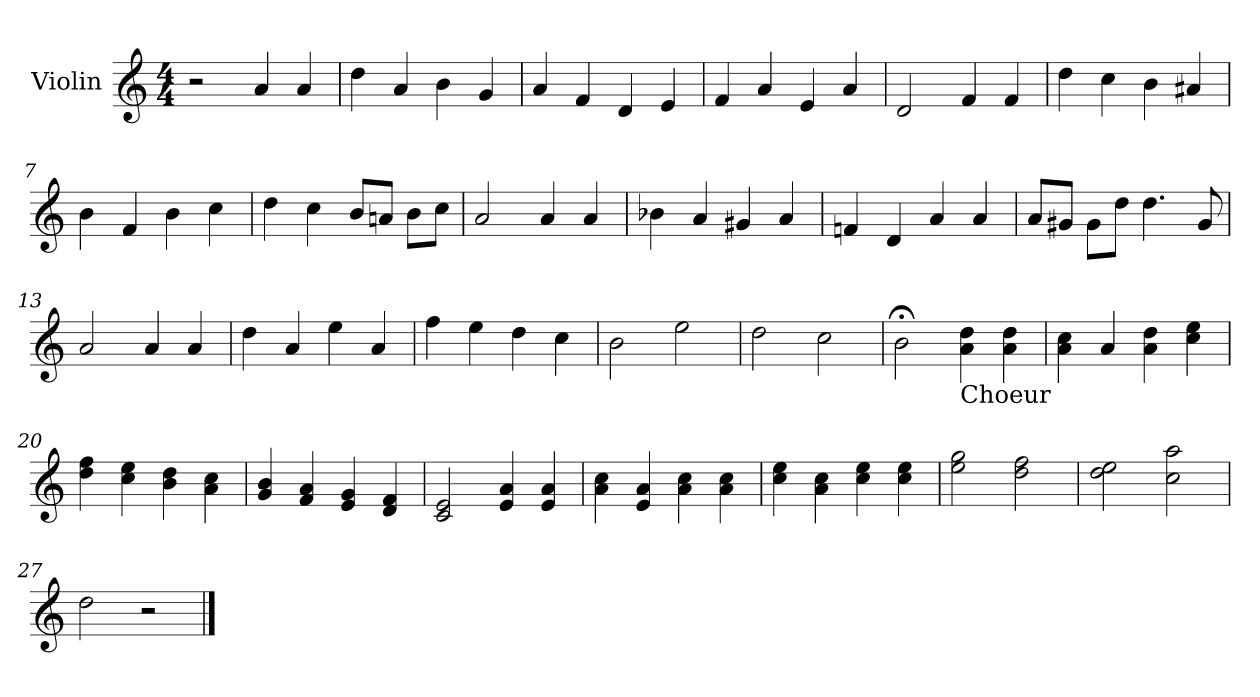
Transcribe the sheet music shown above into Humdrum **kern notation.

**kern	**dynam
*part1	*part1
*staff1	*staff1
*I"Violin	*
*I'Vln.	*
*clefG2	*
*M4/4	*
=1	=1
!	!LO:DY:a
2r	Maestoso.
4a/	.
4a/	.
=2	=2
4dd\	.
4a/	.
4b\	.
4g/	.
=3	=3
4a/	.
4f/	.
4d/	.
4e/	.
=4	=4
4f/	.
4a/	.
4e/	.
4a/	.
=5	=5
2d/	.
4f/	.
4f/	.
=6	=6
4dd\	.
4cc\	.
4b\	.
4a#X/	.
=7	=7
4b\	.
4f/	.
4b\	.
4cc\	.
!!LO:LB:g=z
=8	=8
4dd\	.
4cc\	.
8bL	.
8anJ	.
8bL	.
8ccJ	.
=9	=9
2a/	.
4a/	.
4a/	.
=10	=10
4b-X\	.
4a/	.
4g#X/	.
4a/	.
=11	=11
4fn/	.
4d/	.
4a/	.
4a/	.
=12	=12
8aL	.
8g#XJ	.
8g#L	.
8ddJ	.
4.dd\	.
8g#/	.
=13	=13
2a/	.
4a/	.
4a/	.
!!LO:LB:g=z
=14	=14
4dd\	.
4a/	.
4ee\	.
4a/	.
=15	=15
4ff\	.
4ee\	.
4dd\	.
4cc\	.
=16	=16
2b\	.
2ee\	.
=17	=17
2dd\	.
2cc\	.
=18	=18
2b;<\	.
!LO:TX:b:t=Choeur	!
!	!LO:DY:a
4a\ 4dd\	Vivace
4a\ 4dd\	.
=19	=19
4a\ 4cc\	.
4a/	.
4a\ 4dd\	.
4cc\ 4ee\	.
=20	=20
4dd\ 4ff\	.
4cc\ 4ee\	.
4b\ 4dd\	.
4a\ 4cc\	.
=21	=21
4g/ 4b/	.
4f/ 4a/	.
4e/ 4g/	.
4d/ 4f/	.
!!LO:LB:g=z
=22	=22
2c/ 2e/	.
4e/ 4a/	.
4e/ 4a/	.
=23	=23
4a\ 4cc\	.
4e/ 4a/	.
4a\ 4cc\	.
4a\ 4cc\	.
=24	=24
4cc\ 4ee\	.
4a\ 4cc\	.
4cc\ 4ee\	.
4cc\ 4ee\	.
=25	=25
2ee\ 2gg\	.
2dd\ 2ff\	.
=26	=26
2dd\ 2ee\	.
2cc\ 2aa\	.
=27	=27
2dd\	.
2r	.
==	==
*-	*-
